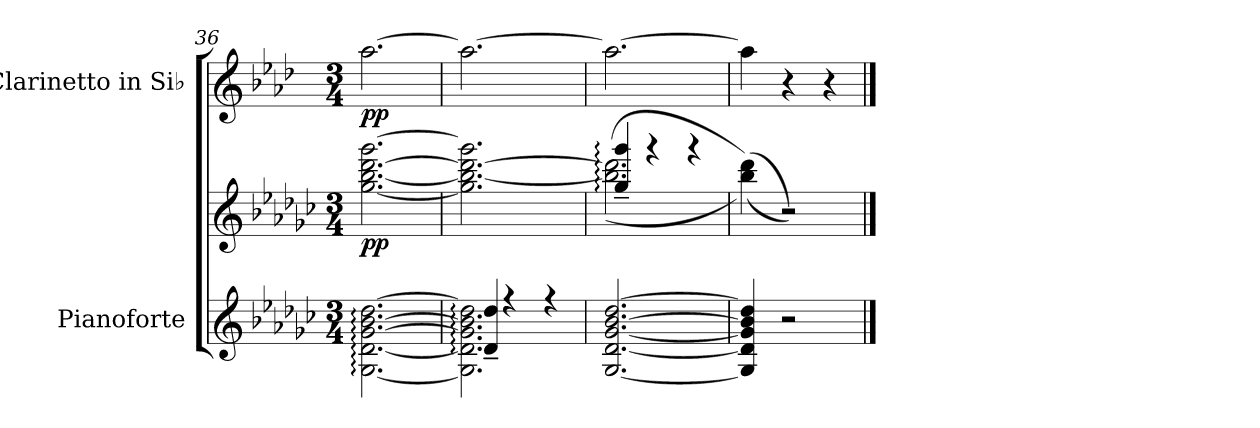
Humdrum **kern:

**kern	**kern	**dynam	**kern	**dynam
*part2	*part2	*part2	*part1	*part1
*staff3	*staff2	*staff2/3	*staff1	*staff1
*I"Pianoforte	*	*	*I"Clarinetto in Si♭	*
*I'Pno	*	*	*I'Cl	*
*clefG2	*clefG2	*	*clefG2	*
*	*	*	*ITrd1c2	*
*k[b-e-a-d-g-c-]	*k[b-e-a-d-g-c-]	*	*k[b-e-a-d-g-c-]	*
*M3/4	*M3/4	*	*M3/4	*
=36	=36	=36	=36	=36
!	!	!LO:DY:b	!	!LO:DY:b
[2.G-\: [2.d-\: [2.g-\: [2.b-\: [2.dd-\:	[2.gg-\ [2.bb-\ [2.ddd-\ [2.ggg-\	pp	[2.gg-\	pp
!!LO:LB:g=z
=37	=37	=37	=37	=37
*^	*	*	*	*
2.G-\] 2.d-\] 2.g-\] 2.b-\] 2.dd-\]	4d-/:~ 4dd-/:~	2.gg-\] 2.bb-\_ 2.ddd-\_ 2.ggg-\]	.	2.gg-\_	.
.	4rff	.	.	.	.
.	4rff	.	.	.	.
*v	*v	*	*	*	*
=38	=38	=38	=38	=38
*	*^	*	*	*
[2.G-/ [2.d-/ [2.g-/ [2.b-/ [2.dd-/	(<(>2.bb-\] 2.ddd-\]	4gg-/:~ 4ggg-/:~	.	2.gg-\_	.
.	.	4rggg	.	.	.
.	.	4rggg	.	.	.
*	*v	*v	*	*	*
=39	=39	=39	=39	=39
4G-/] 4d-/] 4g-/] 4b-/] 4dd-/]	(<(>4bb-\ 4ddd-\))	.	4gg-\]	.
2r	2r))	.	4r	.
.	.	.	4r	.
==	==	==	==	==
*-	*-	*-	*-	*-
